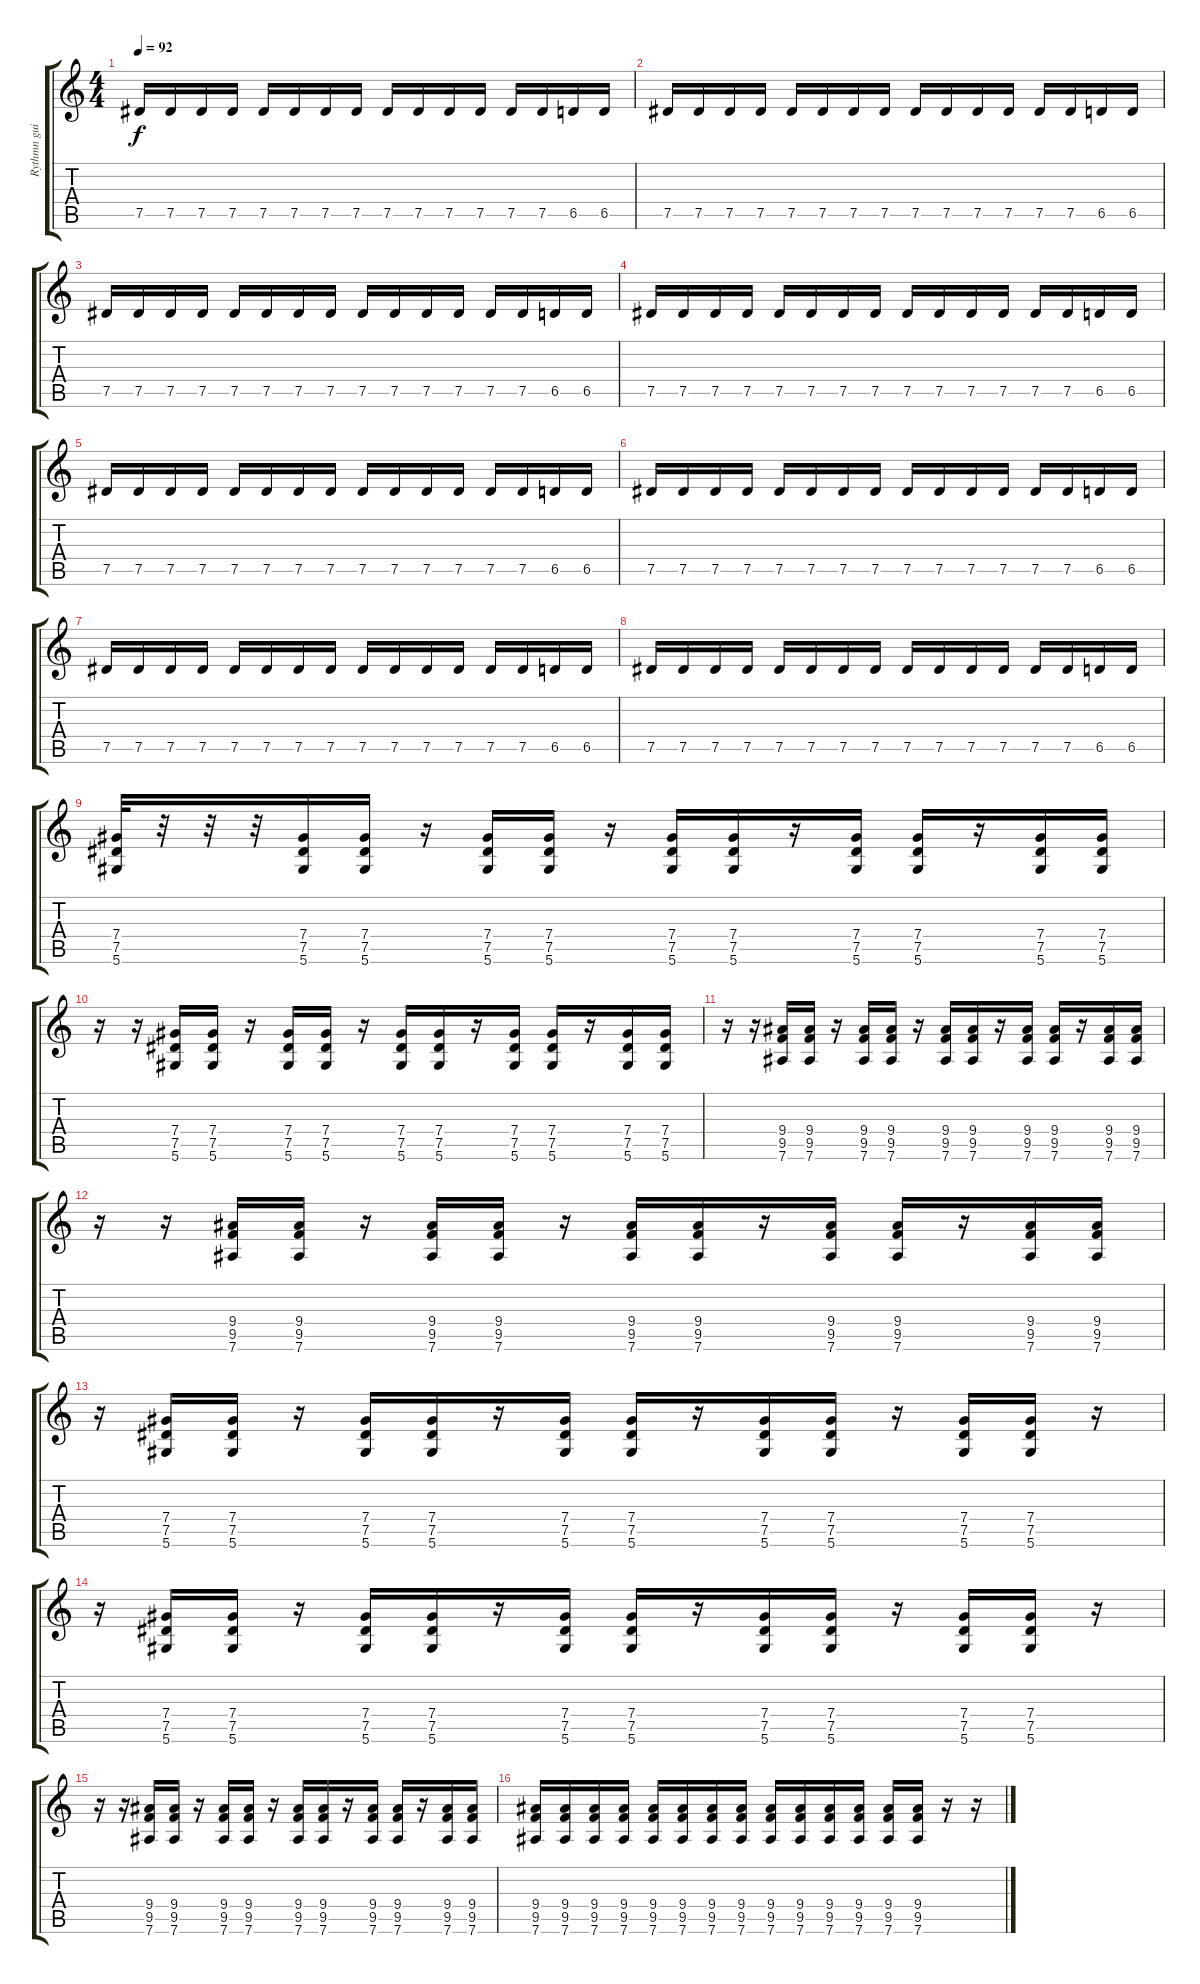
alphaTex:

\track ("Rythmn guitar (Distorted" "Rythmn gui") {instrument distortionguitar}
\staff {score tabs}
\tuning (Eb4 Bb3 Gb3 Db3 Ab2 Eb2) {hide}
\ts (4 4)
\tempo 92
\clef g2
\ks c
7.5.16{dy f} 7.5.16 7.5.16 7.5.16 7.5.16 7.5.16 7.5.16 7.5.16 7.5.16 7.5.16 7.5.16 7.5.16 7.5.16 7.5.16 6.5.16 6.5.16 |
7.5.16 7.5.16 7.5.16 7.5.16 7.5.16 7.5.16 7.5.16 7.5.16 7.5.16 7.5.16 7.5.16 7.5.16 7.5.16 7.5.16 6.5.16 6.5.16 |
7.5.16 7.5.16 7.5.16 7.5.16 7.5.16 7.5.16 7.5.16 7.5.16 7.5.16 7.5.16 7.5.16 7.5.16 7.5.16 7.5.16 6.5.16 6.5.16 |
7.5.16 7.5.16 7.5.16 7.5.16 7.5.16 7.5.16 7.5.16 7.5.16 7.5.16 7.5.16 7.5.16 7.5.16 7.5.16 7.5.16 6.5.16 6.5.16 |
7.5.16 7.5.16 7.5.16 7.5.16 7.5.16 7.5.16 7.5.16 7.5.16 7.5.16 7.5.16 7.5.16 7.5.16 7.5.16 7.5.16 6.5.16 6.5.16 |
7.5.16 7.5.16 7.5.16 7.5.16 7.5.16 7.5.16 7.5.16 7.5.16 7.5.16 7.5.16 7.5.16 7.5.16 7.5.16 7.5.16 6.5.16 6.5.16 |
7.5.16 7.5.16 7.5.16 7.5.16 7.5.16 7.5.16 7.5.16 7.5.16 7.5.16 7.5.16 7.5.16 7.5.16 7.5.16 7.5.16 6.5.16 6.5.16 |
7.5.16 7.5.16 7.5.16 7.5.16 7.5.16 7.5.16 7.5.16 7.5.16 7.5.16 7.5.16 7.5.16 7.5.16 7.5.16 7.5.16 6.5.16 6.5.16 |
(7.4 7.5 5.6).32 r.32 r.32 r.32 (7.4 7.5 5.6).16 (7.4 7.5 5.6).16 r.16 (7.4 7.5 5.6).16 (7.4 7.5 5.6).16 r.16 (7.4 7.5 5.6).16 (7.4 7.5 5.6).16 r.16 (7.4 7.5 5.6).16 (7.4 7.5 5.6).16 r.16 (7.4 7.5 5.6).16 (7.4 7.5 5.6).16 |
r.16 r.16 (7.4 7.5 5.6).16 (7.4 7.5 5.6).16 r.16 (7.4 7.5 5.6).16 (7.4 7.5 5.6).16 r.16 (7.4 7.5 5.6).16 (7.4 7.5 5.6).16 r.16 (7.4 7.5 5.6).16 (7.4 7.5 5.6).16 r.16 (7.4 7.5 5.6).16 (7.4 7.5 5.6).16 |
r.16 r.16 (9.4 9.5 7.6).16 (9.4 9.5 7.6).16 r.16 (9.4 9.5 7.6).16 (9.4 9.5 7.6).16 r.16 (9.4 9.5 7.6).16 (9.4 9.5 7.6).16 r.16 (9.4 9.5 7.6).16 (9.4 9.5 7.6).16 r.16 (9.4 9.5 7.6).16 (9.4 9.5 7.6).16 |
r.16 r.16 (9.4 9.5 7.6).16 (9.4 9.5 7.6).16 r.16 (9.4 9.5 7.6).16 (9.4 9.5 7.6).16 r.16 (9.4 9.5 7.6).16 (9.4 9.5 7.6).16 r.16 (9.4 9.5 7.6).16 (9.4 9.5 7.6).16 r.16 (9.4 9.5 7.6).16 (9.4 9.5 7.6).16 |
r.16 (7.4 7.5 5.6).16 (7.4 7.5 5.6).16 r.16 (7.4 7.5 5.6).16 (7.4 7.5 5.6).16 r.16 (7.4 7.5 5.6).16 (7.4 7.5 5.6).16 r.16 (7.4 7.5 5.6).16 (7.4 7.5 5.6).16 r.16 (7.4 7.5 5.6).16 (7.4 7.5 5.6).16 r.16 |
r.16 (7.4 7.5 5.6).16 (7.4 7.5 5.6).16 r.16 (7.4 7.5 5.6).16 (7.4 7.5 5.6).16 r.16 (7.4 7.5 5.6).16 (7.4 7.5 5.6).16 r.16 (7.4 7.5 5.6).16 (7.4 7.5 5.6).16 r.16 (7.4 7.5 5.6).16 (7.4 7.5 5.6).16 r.16 |
r.16 r.16 (9.4 9.5 7.6).16 (9.4 9.5 7.6).16 r.16 (9.4 9.5 7.6).16 (9.4 9.5 7.6).16 r.16 (9.4 9.5 7.6).16 (9.4 9.5 7.6).16 r.16 (9.4 9.5 7.6).16 (9.4 9.5 7.6).16 r.16 (9.4 9.5 7.6).16 (9.4 9.5 7.6).16 |
(9.4 9.5 7.6).16 (9.4 9.5 7.6).16 (9.4 9.5 7.6).16 (9.4 9.5 7.6).16 (9.4 9.5 7.6).16 (9.4 9.5 7.6).16 (9.4 9.5 7.6).16 (9.4 9.5 7.6).16 (9.4 9.5 7.6).16 (9.4 9.5 7.6).16 (9.4 9.5 7.6).16 (9.4 9.5 7.6).16 (9.4 9.5 7.6).16 (9.4 9.5 7.6).16 r.16 r.16
